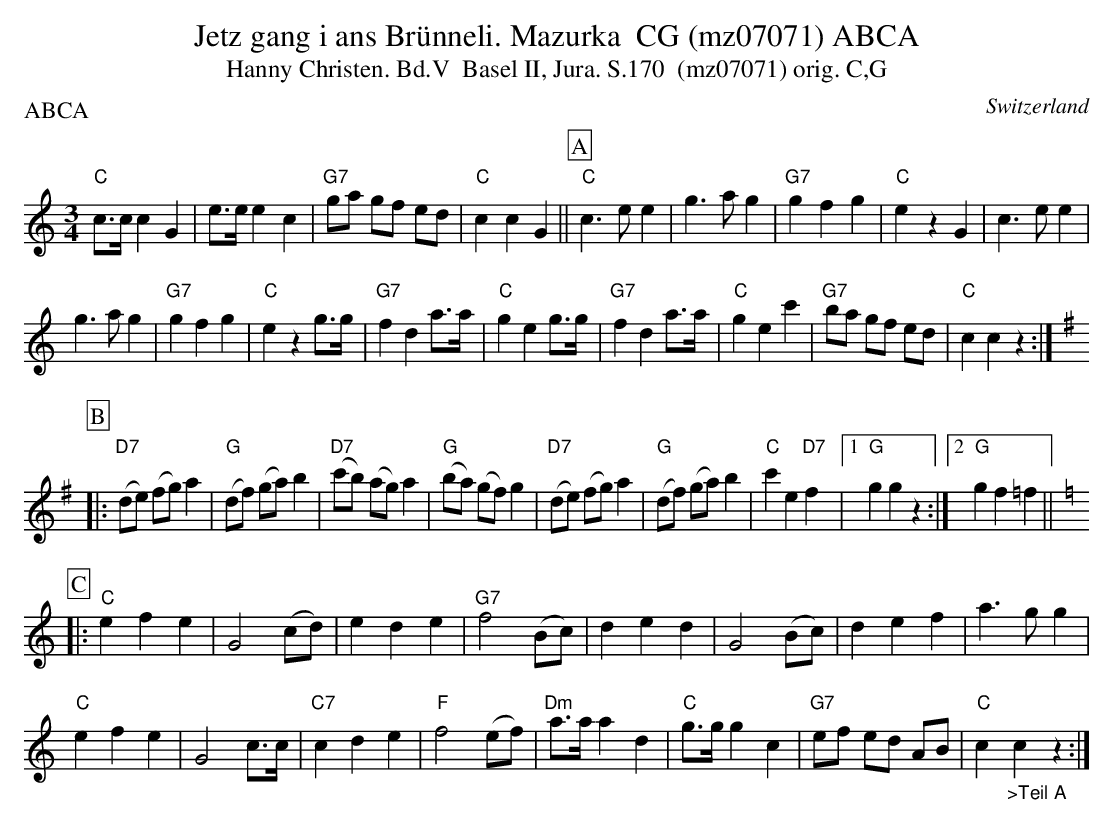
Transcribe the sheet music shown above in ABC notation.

X:1
T:Jetz gang i ans Brünneli. Mazurka  CG (mz07071) ABCA
T:Hanny Christen. Bd.V  Basel II, Jura. S.170  (mz07071) orig. C,G
P:ABCA
M:3/4
L:1/8
O:Switzerland
K:C major
"C"c>cc2G2 | e>ee2c2 | "G7"ga gf ed | "C"c2c2G2 || [P:A] "C"c3ee2 | g3ag2 | "G7"g2f2g2 | "C"e2z2G2 | c3ee2 |
g3ag2 | "G7"g2f2g2 | "C"e2z2g>g | "G7"f2d2a>a | "C"g2e2g>g | "G7"f2d2a>a | "C"g2e2c'2 | "G7"ba gf ed | "C"c2c2z2 :| [K:G]
[P:B] |: ("D7"de) (fg) a2 | ("G"df) (ga)b2 | ("D7"c'b) (ag)a2 | ("G"ba) (gf)g2 | ("D7"de) (fg)a2 | ("G"df) (ga)b2 | "C"c'2e2"D7"f2 |1 "G"g2g2z2 :|2 "G"g2f2=f2 ||  [K:C]
[P:C] |: "C"e2f2e2 | G4(cd) | e2d2e2 | "G7"f4(Bc) | d2e2d2 | G4(Bc) | d2e2f2 | a3gg2 |
"C"e2f2e2 | G4c>c | "C7"c2d2e2 | "F"f4(ef) | "Dm"a>aa2d2 | "C"g>gg2c2 | "G7"ef ed AB | "C"c2"_>Teil A"c2z2 :|
W:
